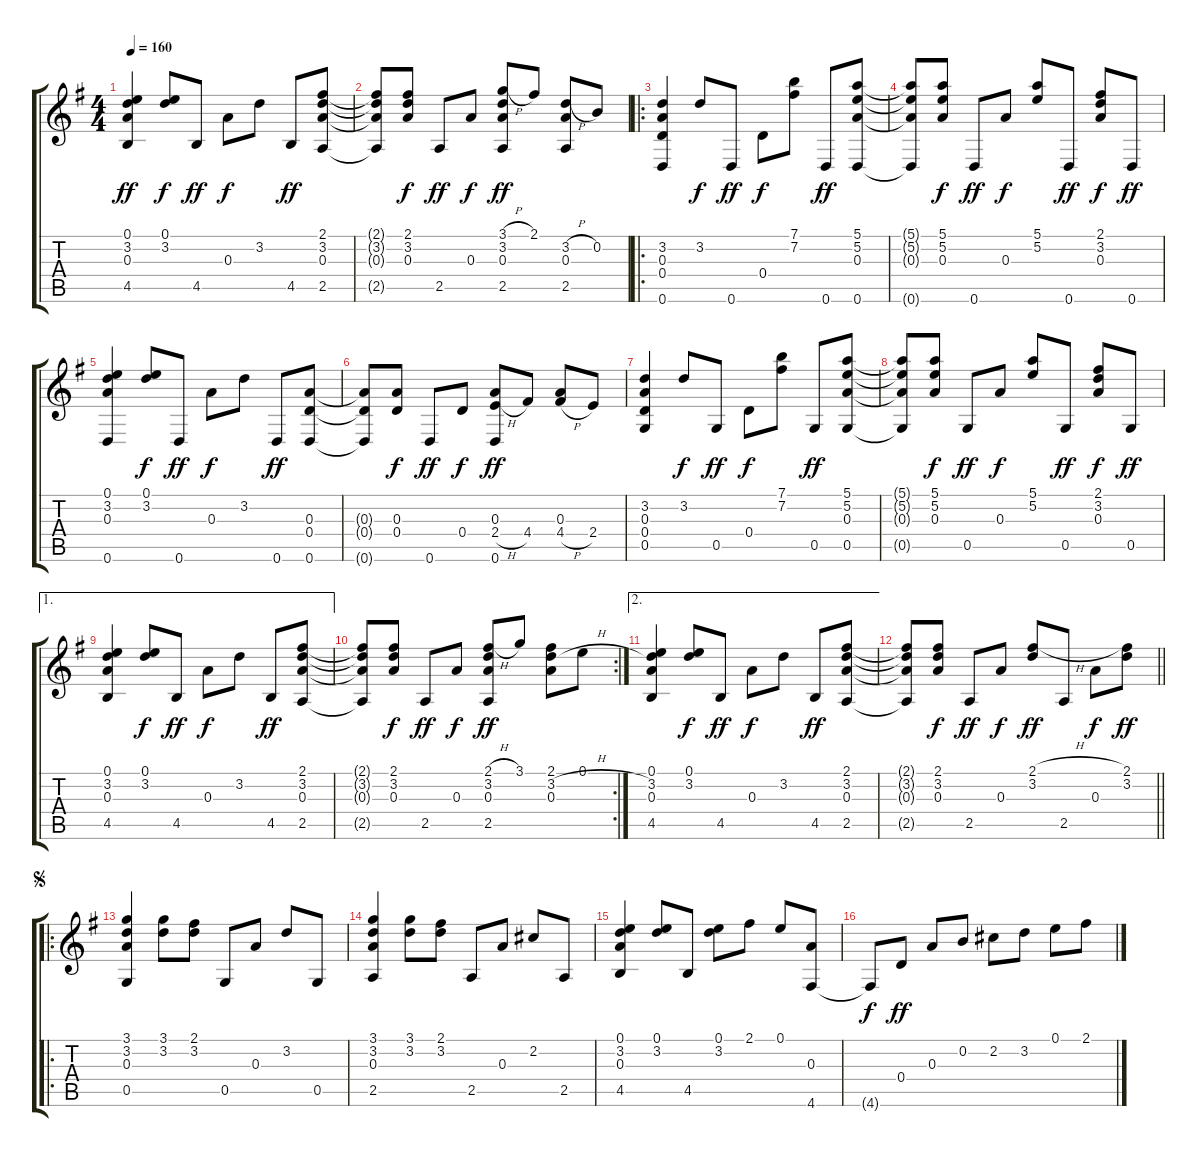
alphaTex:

\track "" {instrument acousticguitarsteel}
\staff {score tabs}
\tuning (E4 B3 A3 D3 G2 D2) {hide}
\ts (4 4)
\tempo 160
\clef g2
\ks g
(0.1 3.2 0.3 4.5).4{dy ff} (0.1 3.2).8{dy f} 4.5.8{dy ff} 0.3.8{dy f} 3.2.8 4.5.8{dy ff} (2.1 3.2 0.3 2.5).8 |
(2.1{t} 3.2{t} 0.3{t} 2.5{t}).8 (2.1 3.2 0.3).8{dy f} 2.5.8{dy ff} 0.3.8{dy f} (3.1{h} 3.2 0.3 2.5).8{dy ff} 2.1.8 (3.2{h} 0.3 2.5).8 0.2.8 |
\ro
(3.2 0.3 0.4 0.6).4 3.2.8{dy f} 0.6.8{dy ff} 0.4.8{dy f} (7.1 7.2).8 0.6.8{dy ff} (5.1 5.2 0.3 0.6).8 |
(5.1{t} 5.2{t} 0.3{t} 0.6{t}).8 (5.1 5.2 0.3).8{dy f} 0.6.8{dy ff} 0.3.8{dy f} (5.1 5.2).8 0.6.8{dy ff} (2.1 3.2 0.3).8{dy f} 0.6.8{dy ff} |
(0.1 3.2 0.3 0.6).4 (0.1 3.2).8{dy f} 0.6.8{dy ff} 0.3.8{dy f} 3.2.8 0.6.8{dy ff} (0.3 0.4 0.6).8 |
(0.3{t} 0.4{t} 0.6{t}).8 (0.3 0.4).8{dy f} 0.6.8{dy ff} 0.4.8{dy f} (0.3 2.4{h} 0.6).8{dy ff} 4.4.8 (0.3 4.4{h}).8 2.4.8 |
(3.2 0.3 0.4 0.5).4 3.2.8{dy f} 0.5.8{dy ff} 0.4.8{dy f} (7.1 7.2).8 0.5.8{dy ff} (5.1 5.2 0.3 0.5).8 |
(5.1{t} 5.2{t} 0.3{t} 0.5{t}).8 (5.1 5.2 0.3).8{dy f} 0.5.8{dy ff} 0.3.8{dy f} (5.1 5.2).8 0.5.8{dy ff} (2.1 3.2 0.3).8{dy f} 0.5.8{dy ff} |
\ae 1
(0.1 3.2 0.3 4.5).4 (0.1 3.2).8{dy f} 4.5.8{dy ff} 0.3.8{dy f} 3.2.8 4.5.8{dy ff} (2.1 3.2 0.3 2.5).8 |
\rc 2
(2.1{t} 3.2{t} 0.3{t} 2.5{t}).8 (2.1 3.2 0.3).8{dy f} 2.5.8{dy ff} 0.3.8{dy f} (2.1{h} 3.2 0.3 2.5).8{dy ff} 3.1.8 (2.1 3.2{h} 0.3).8 0.1.8 |
\ae 2
(0.1 3.2 0.3 4.5).4 (0.1 3.2).8{dy f} 4.5.8{dy ff} 0.3.8{dy f} 3.2.8 4.5.8{dy ff} (2.1 3.2 0.3 2.5).8 |
\barLineRight lightlight
(2.1{t} 3.2{t} 0.3{t} 2.5{t}).8 (2.1 3.2 0.3).8{dy f} 2.5.8{dy ff} 0.3.8{dy f} (2.1{h} 3.2).8{dy ff} 2.5.8 0.3.8{dy f} (2.1 3.2).8{dy ff} |
\ro
\jump segno
(3.1 3.2 0.3 0.5).4 (3.1 3.2).8 (2.1 3.2).8 0.5.8 0.3.8 3.2.8 0.5.8 |
(3.1 3.2 0.3 2.5).4 (3.1 3.2).8 (2.1 3.2).8 2.5.8 0.3.8 2.2.8 2.5.8 |
(0.1 3.2 0.3 4.5).4 (0.1 3.2).8 4.5.8 (0.1 3.2).8 2.1.8 0.1.8 (0.3 4.6).8 |
4.6{t}.8{dy f} 0.4.8{dy ff} 0.3.8 0.2.8 2.2.8 3.2.8 0.1.8 2.1.8
